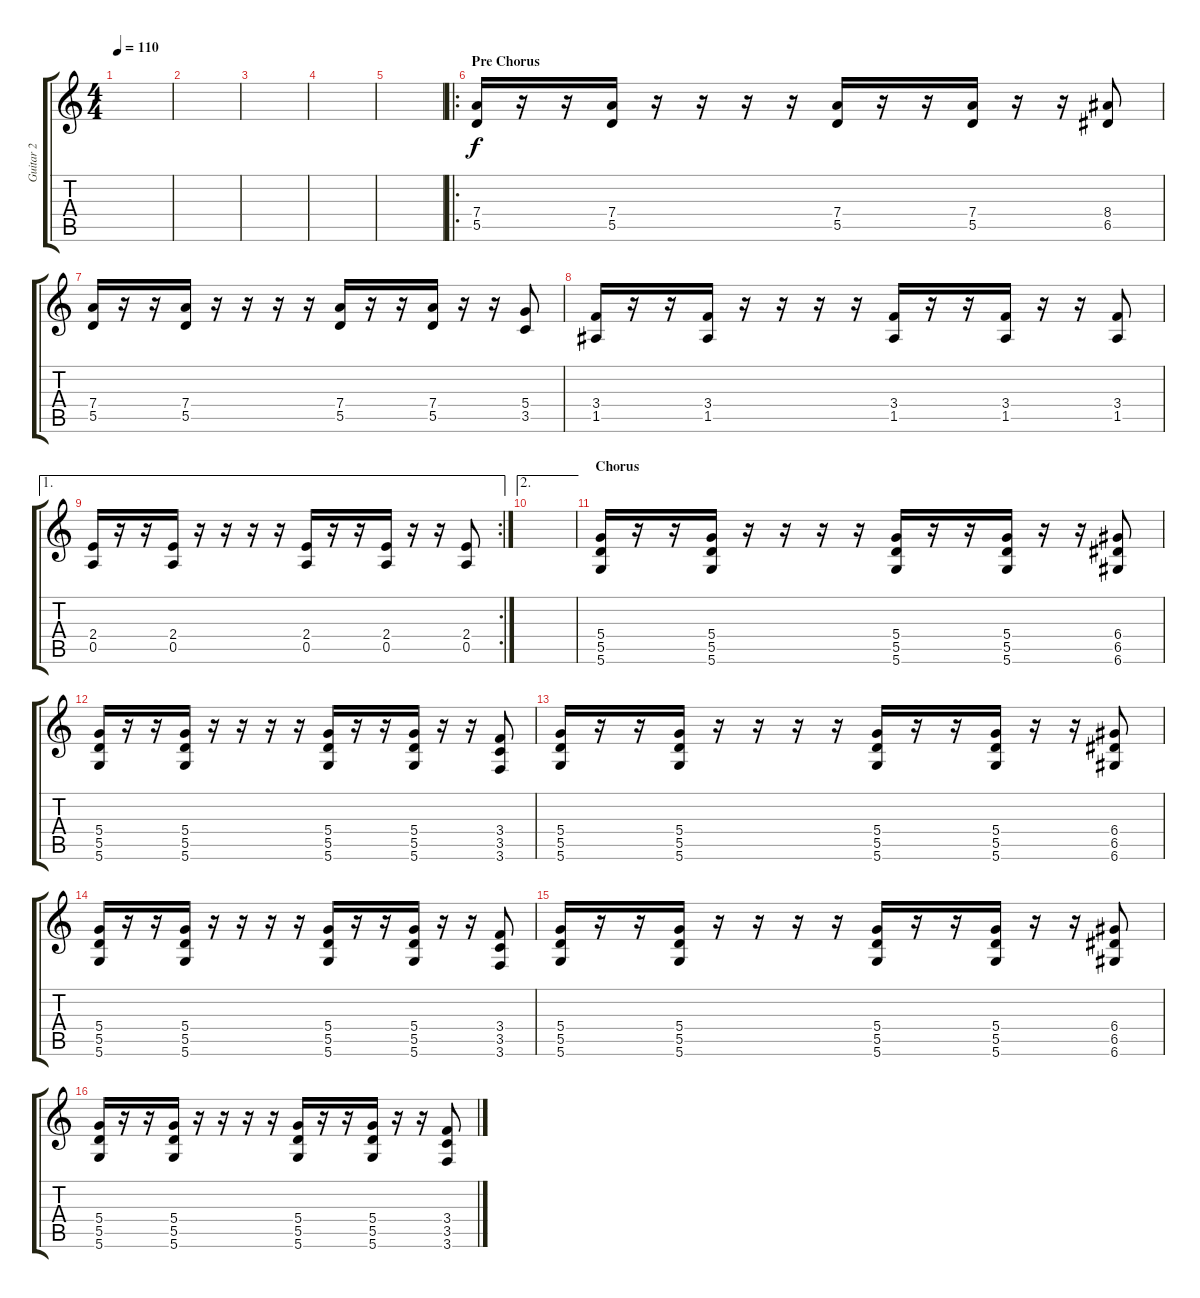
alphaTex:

\track ("Guitar 2" "Guitar 2") {instrument distortionguitar}
\staff {score tabs}
\tuning (E4 B3 G3 D3 A2 D2) {hide}
\ts (4 4)
\tempo 110
\clef g2
\ks c
|
|
|
|
|
\ro
\section ("" "Pre Chorus")
(7.4 5.5).16 r.16 r.16 (7.4 5.5).16 r.16 r.16 r.16 r.16 (7.4 5.5).16 r.16 r.16 (7.4 5.5).16 r.16 r.16 (8.4 6.5).8 |
(7.4 5.5).16 r.16 r.16 (7.4 5.5).16 r.16 r.16 r.16 r.16 (7.4 5.5).16 r.16 r.16 (7.4 5.5).16 r.16 r.16 (5.4 3.5).8 |
(3.4 1.5).16 r.16 r.16 (3.4 1.5).16 r.16 r.16 r.16 r.16 (3.4 1.5).16 r.16 r.16 (3.4 1.5).16 r.16 r.16 (3.4 1.5).8 |
\ae 1
\rc 2
(2.4 0.5).16 r.16 r.16 (2.4 0.5).16 r.16 r.16 r.16 r.16 (2.4 0.5).16 r.16 r.16 (2.4 0.5).16 r.16 r.16 (2.4 0.5).8 |
\ae 2
|
\section ("" "Chorus")
(5.4 5.5 5.6).16 r.16 r.16 (5.4 5.5 5.6).16 r.16 r.16 r.16 r.16 (5.4 5.5 5.6).16 r.16 r.16 (5.4 5.5 5.6).16 r.16 r.16 (6.4 6.5 6.6).8 |
(5.4 5.5 5.6).16 r.16 r.16 (5.4 5.5 5.6).16 r.16 r.16 r.16 r.16 (5.4 5.5 5.6).16 r.16 r.16 (5.4 5.5 5.6).16 r.16 r.16 (3.4 3.5 3.6).8 |
(5.4 5.5 5.6).16 r.16 r.16 (5.4 5.5 5.6).16 r.16 r.16 r.16 r.16 (5.4 5.5 5.6).16 r.16 r.16 (5.4 5.5 5.6).16 r.16 r.16 (6.4 6.5 6.6).8 |
(5.4 5.5 5.6).16 r.16 r.16 (5.4 5.5 5.6).16 r.16 r.16 r.16 r.16 (5.4 5.5 5.6).16 r.16 r.16 (5.4 5.5 5.6).16 r.16 r.16 (3.4 3.5 3.6).8 |
(5.4 5.5 5.6).16 r.16 r.16 (5.4 5.5 5.6).16 r.16 r.16 r.16 r.16 (5.4 5.5 5.6).16 r.16 r.16 (5.4 5.5 5.6).16 r.16 r.16 (6.4 6.5 6.6).8 |
(5.4 5.5 5.6).16 r.16 r.16 (5.4 5.5 5.6).16 r.16 r.16 r.16 r.16 (5.4 5.5 5.6).16 r.16 r.16 (5.4 5.5 5.6).16 r.16 r.16 (3.4 3.5 3.6).8
